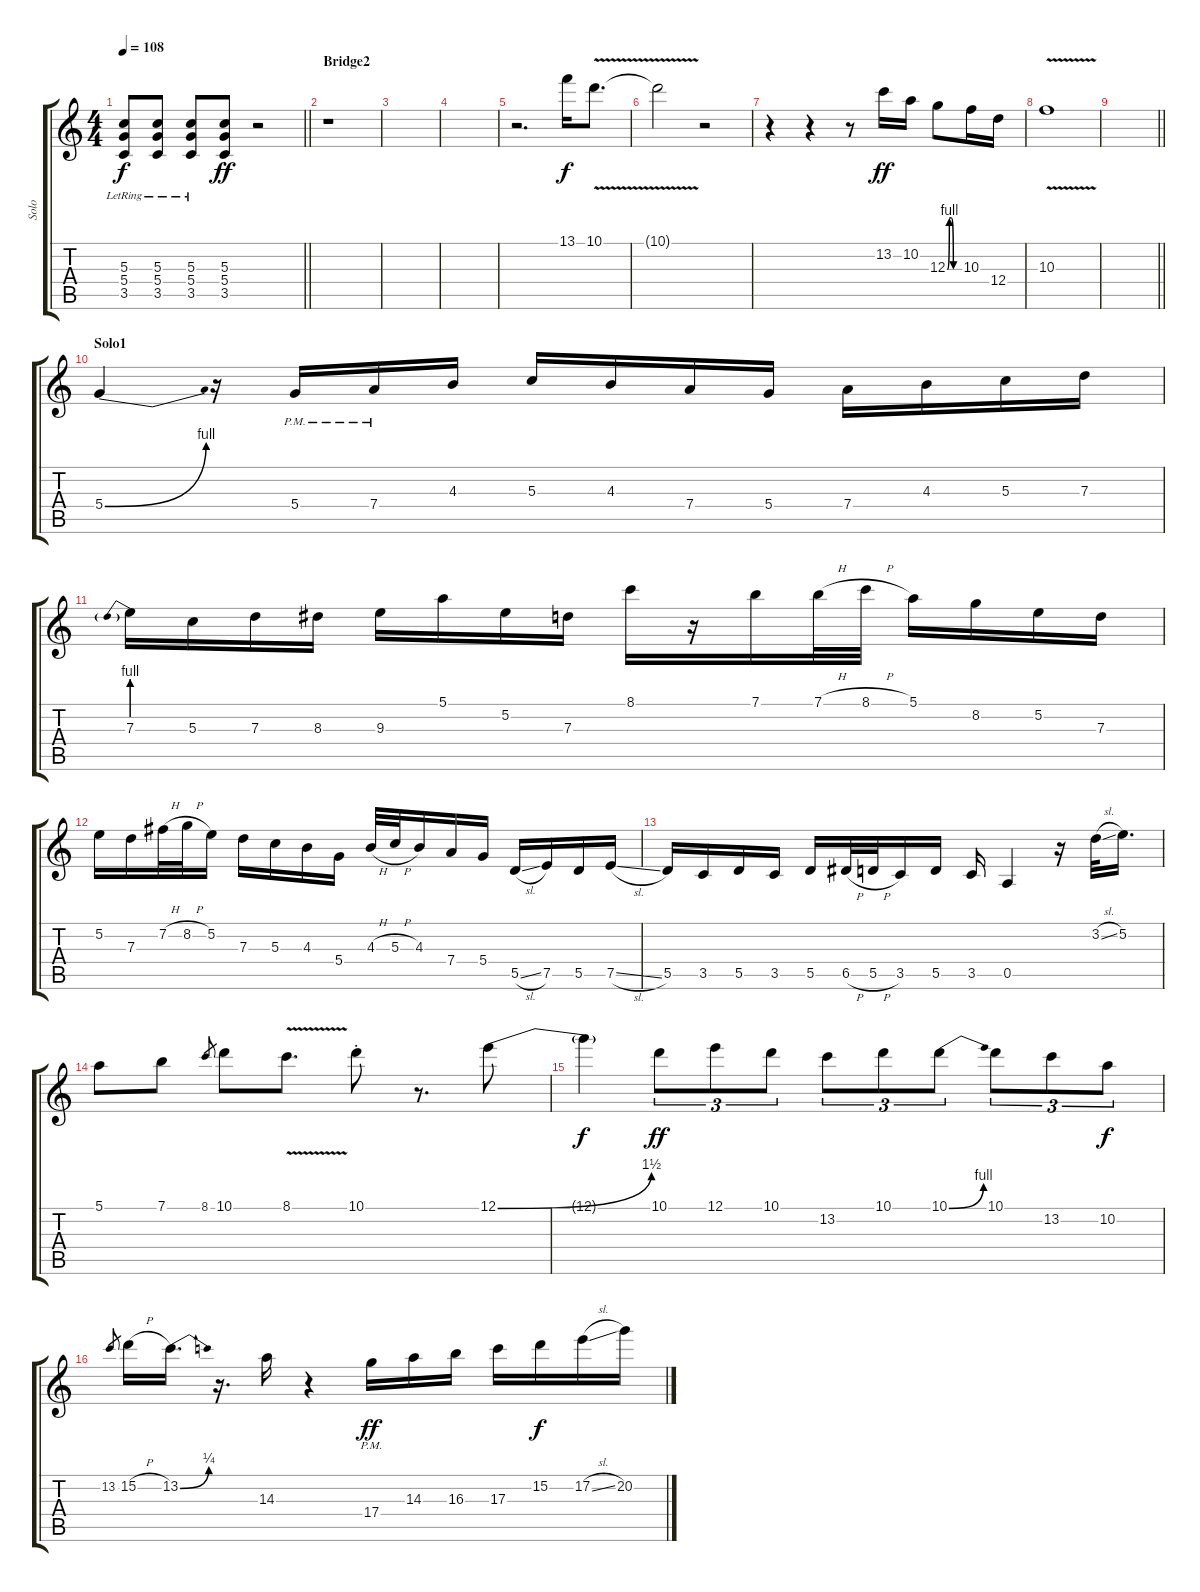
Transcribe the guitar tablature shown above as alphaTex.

\track ("Solo" "Solo") {instrument distortionguitar}
\staff {score tabs}
\tuning (E4 B3 G3 D3 A2 E2) {hide}
\ts (4 4)
\tempo 108
\clef g2
\barLineRight lightlight
\ks c
(5.3{lr} 5.4{lr} 3.5{lr}).8{dy f} (5.3{lr} 5.4{lr} 3.5{lr}).8 (5.3{lr} 5.4{lr} 3.5{lr}).8 (5.3{st} 5.4{st} 3.5{st}).8{dy ff} r.2 |
\section ("" "Bridge2")
r.1 |
|
|
r.2{d} 13.1.16{dy f} 10.1{v}.8{d} |
10.1{t}.2 r.2 |
r.4 r.4 r.8 13.2.16{dy ff} 10.2.16 12.3{be (custom 0 0 10 4 20 4 30 0 60 0)}.8 10.3.16 12.4.16 |
10.3{v}.1 |
\barLineRight lightlight
|
\section ("" "Solo1")
5.4{be (bend 0 0 60 4)}.4 r.16 5.4{pm}.16 7.4{pm}.16 4.3.16 5.3.16 4.3.16 7.4.16 5.4.16 7.4.16 4.3.16 5.3.16 7.3.16 |
7.3{be (prebend 0 4 60 4)}.16 5.3.16 7.3.16 8.3.16 9.3.16 5.1.16 5.2.16 7.3.16 8.1.16 r.16 7.1.16 7.1{h}.32 8.1{h}.32 5.1.16 8.2.16 5.2.16 7.3.16 |
5.2.16 7.3.16 7.2{h}.32 8.2{h}.32 5.2.16 7.3.16 5.3.16 4.3.16 5.4.16 4.3{h}.32 5.3{h}.32 4.3.16 7.4.16 5.4.16 5.5{sl}.16 7.5.16 5.5.16 7.5{sl}.16 |
5.5.16 3.5.16 5.5.16 3.5.16 5.5.16 6.5{h}.32 5.5{h}.32 3.5.16 5.5.16 3.5.16 0.5.4 r.16 3.2{sl}.32 5.2.16{d} |
5.1.8 7.1.8 8.1.8{gr} 10.1.8 8.1{v}.8{d} 10.1{st}.8 r.8{d} 12.1{be (bend 0 0 60 6)}.8 |
12.1{t}.4{dy f} 10.1.8{tu (3 2) dy ff} 12.1.8{tu (3 2)} 10.1.8{tu (3 2)} 13.2.8{tu (3 2)} 10.1.8{tu (3 2)} 10.1{be (bend 0 0 60 4)}.8{tu (3 2)} 10.1.8{tu (3 2)} 13.2.8{tu (3 2)} 10.2.8{tu (3 2) dy f} |
13.2.8{gr} 15.2{h}.16 13.2{be (bend 0 0 60 1)}.16{d} r.16{d} 14.3.16 r.4 17.4{pm}.16{dy ff} 14.3.16 16.3.16 17.3.16 15.2.16{dy f} 17.2{sl}.16 20.2.16
